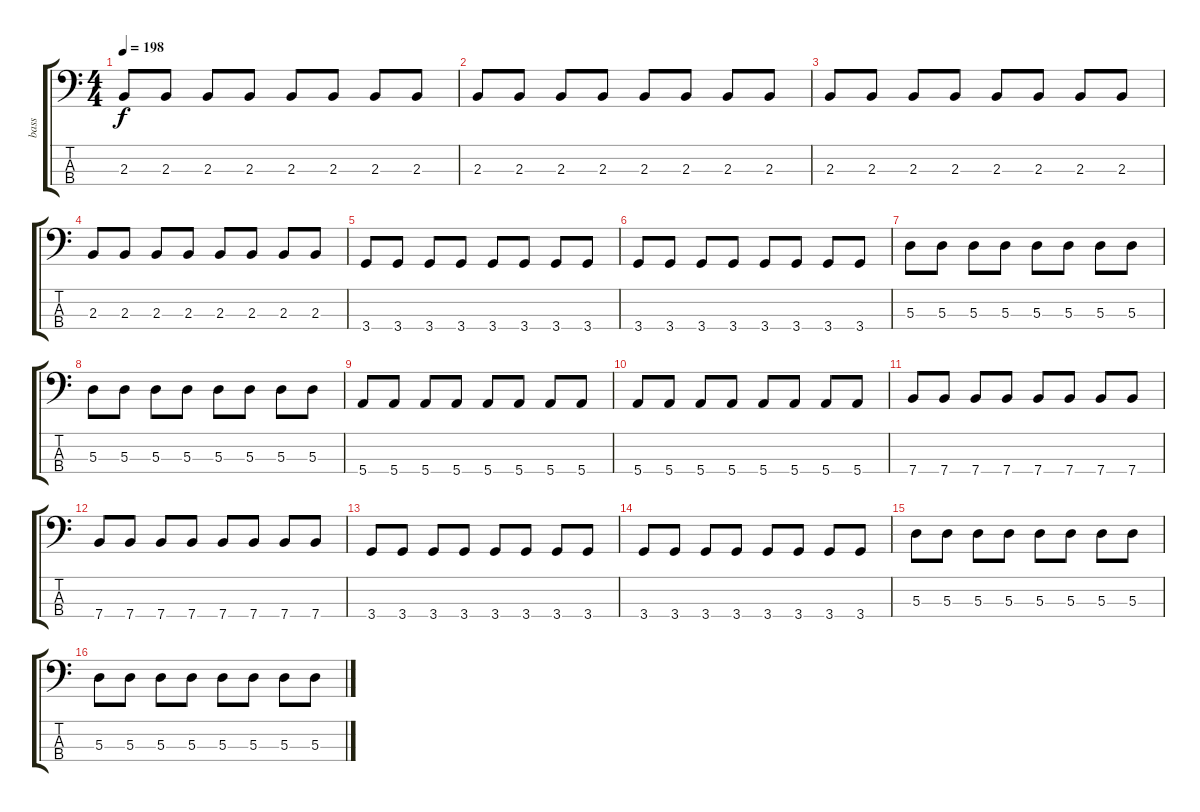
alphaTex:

\track ("bass" "bass") {instrument electricbassfinger}
\staff {score tabs}
\tuning (G2 D2 A1 E1) {hide}
\ts (4 4)
\tempo 198
\clef f4
\ks c
2.3.8{dy f} 2.3.8 2.3.8 2.3.8 2.3.8 2.3.8 2.3.8 2.3.8 |
2.3.8 2.3.8 2.3.8 2.3.8 2.3.8 2.3.8 2.3.8 2.3.8 |
2.3.8 2.3.8 2.3.8 2.3.8 2.3.8 2.3.8 2.3.8 2.3.8 |
2.3.8 2.3.8 2.3.8 2.3.8 2.3.8 2.3.8 2.3.8 2.3.8 |
3.4.8 3.4.8 3.4.8 3.4.8 3.4.8 3.4.8 3.4.8 3.4.8 |
3.4.8 3.4.8 3.4.8 3.4.8 3.4.8 3.4.8 3.4.8 3.4.8 |
5.3.8 5.3.8 5.3.8 5.3.8 5.3.8 5.3.8 5.3.8 5.3.8 |
5.3.8 5.3.8 5.3.8 5.3.8 5.3.8 5.3.8 5.3.8 5.3.8 |
5.4.8 5.4.8 5.4.8 5.4.8 5.4.8 5.4.8 5.4.8 5.4.8 |
5.4.8 5.4.8 5.4.8 5.4.8 5.4.8 5.4.8 5.4.8 5.4.8 |
7.4.8 7.4.8 7.4.8 7.4.8 7.4.8 7.4.8 7.4.8 7.4.8 |
7.4.8 7.4.8 7.4.8 7.4.8 7.4.8 7.4.8 7.4.8 7.4.8 |
3.4.8 3.4.8 3.4.8 3.4.8 3.4.8 3.4.8 3.4.8 3.4.8 |
3.4.8 3.4.8 3.4.8 3.4.8 3.4.8 3.4.8 3.4.8 3.4.8 |
5.3.8 5.3.8 5.3.8 5.3.8 5.3.8 5.3.8 5.3.8 5.3.8 |
5.3.8 5.3.8 5.3.8 5.3.8 5.3.8 5.3.8 5.3.8 5.3.8
